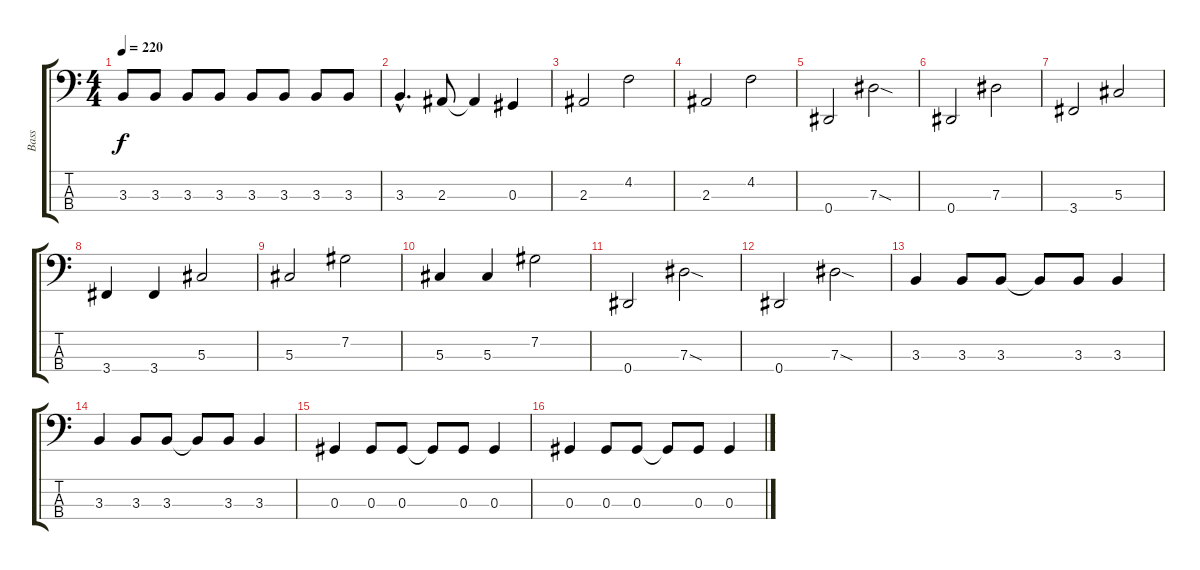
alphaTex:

\track ("Bass" "Bass") {instrument electricbasspick}
\staff {score tabs}
\tuning (Gb2 Db2 Ab1 Eb1) {hide}
\ts (4 4)
\tempo 220
\clef f4
\ks c
3.3.8{dy f} 3.3.8 3.3.8 3.3.8 3.3.8 3.3.8 3.3.8 3.3.8 |
3.3{hac}.4{d} 2.3.8 2.3{t}.4 0.3.4 |
2.3.2 4.2.2 |
2.3.2 4.2.2 |
0.4.2 7.3{sod}.2 |
0.4.2 7.3.2 |
3.4.2 5.3.2 |
3.4.4 3.4.4 5.3.2 |
5.3.2 7.2.2 |
5.3.4 5.3.4 7.2.2 |
0.4.2 7.3{sod}.2 |
0.4.2 7.3{sod}.2 |
3.3.4 3.3.8 3.3.8 3.3{t}.8 3.3.8 3.3.4 |
3.3.4 3.3.8 3.3.8 3.3{t}.8 3.3.8 3.3.4 |
0.3.4 0.3.8 0.3.8 0.3{t}.8 0.3.8 0.3.4 |
0.3.4 0.3.8 0.3.8 0.3{t}.8 0.3.8 0.3.4
